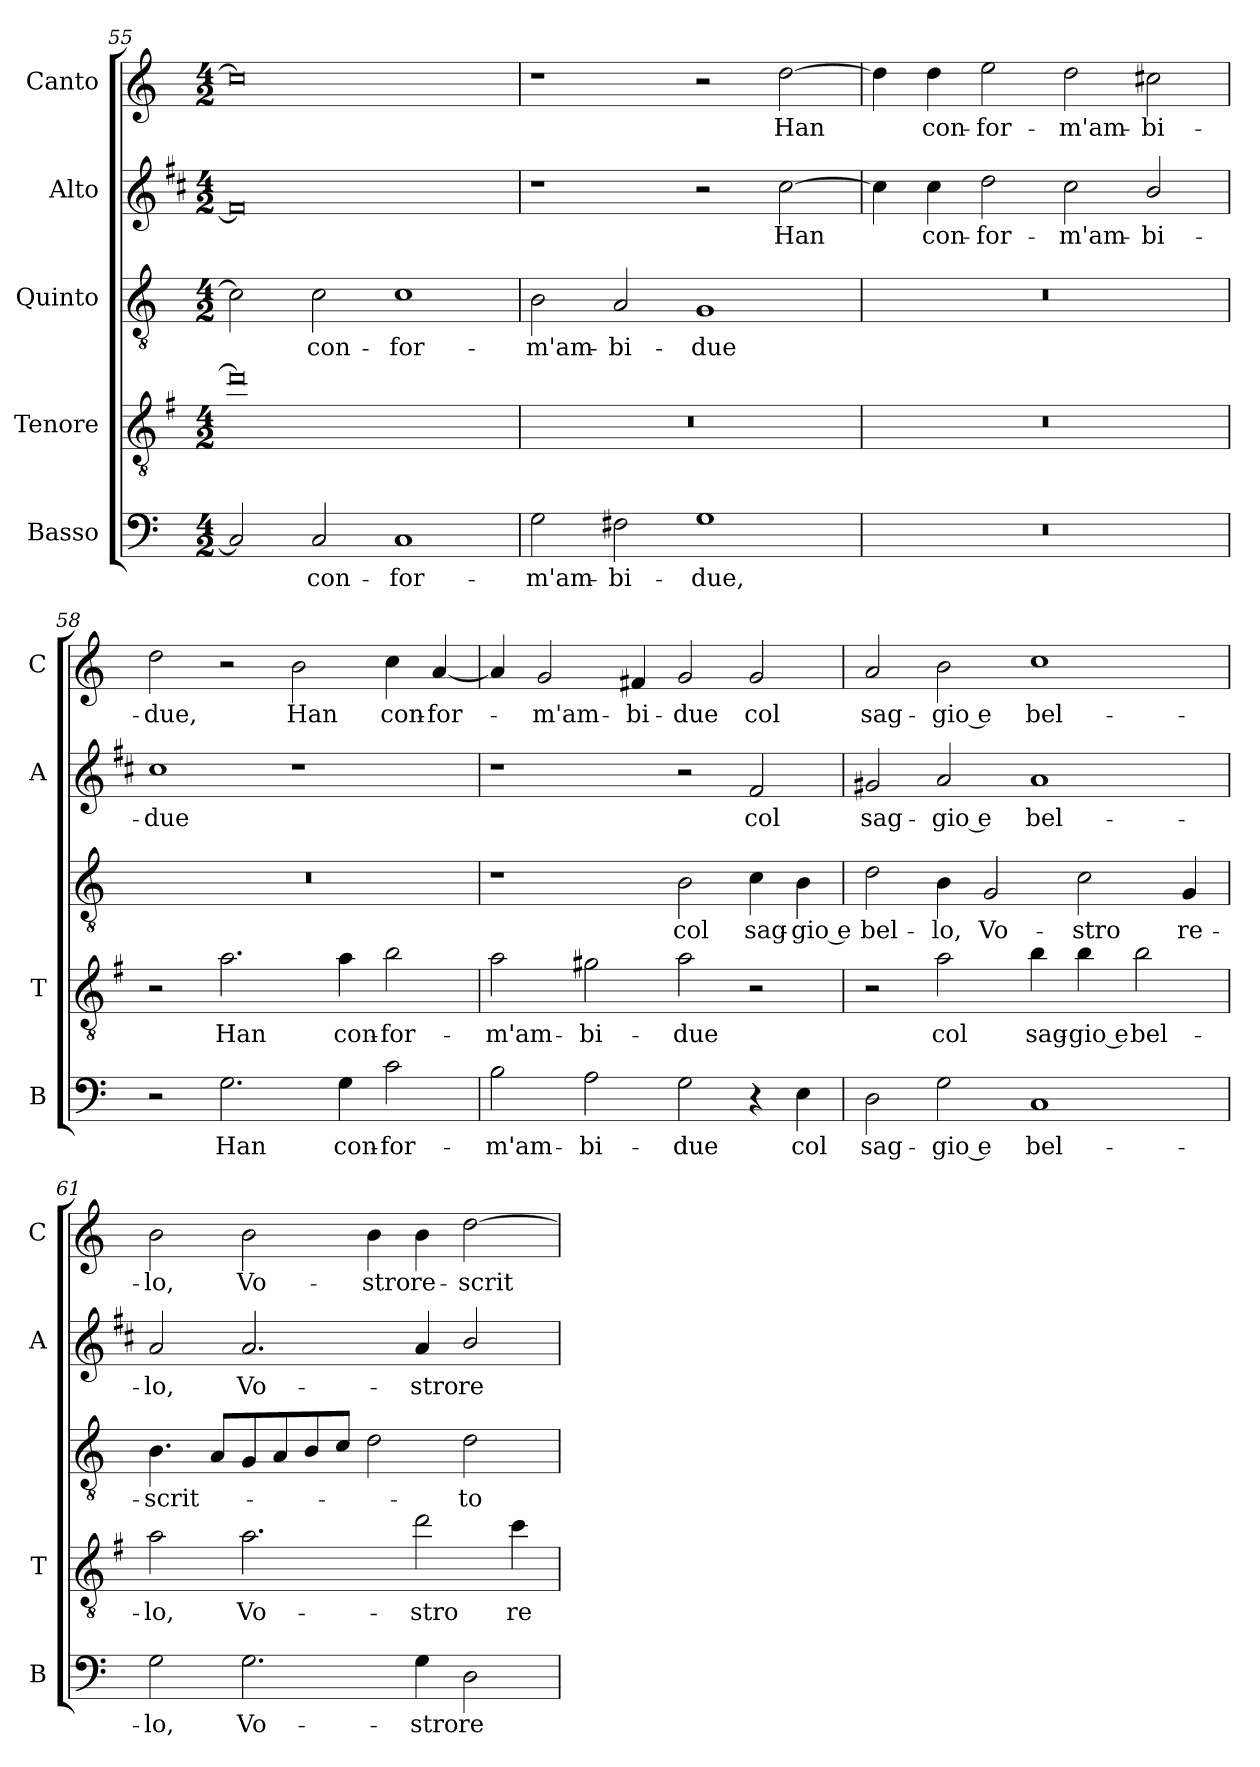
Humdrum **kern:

**kern	**text	**kern	**text	**kern	**text	**kern	**text	**kern	**text
*part5	*part5	*part4	*part4	*part3	*part3	*part2	*part2	*part1	*part1
*staff5	*staff5	*staff4	*staff4	*staff3	*staff3	*staff2	*staff2	*staff1	*staff1
*I"Basso	*	*I"Tenore	*	*I"Quinto	*	*I"Alto	*	*I"Canto	*
*I'B	*	*I'T	*	*	*	*I'A	*	*I'C	*
*clefF4	*	*clefGv2	*	*clefGv2	*	*clefG2	*	*clefG2	*
*	*	*ITrd4c7	*	*	*	*ITrd1c2	*	*	*
*k[]	*	*k[]	*	*k[]	*	*k[]	*	*k[]	*
*C:	*	*C:	*	*C:	*	*C:	*	*C:	*
*M4/2	*	*M4/2	*	*M4/2	*	*M4/2	*	*M4/2	*
=55	=55	=55	=55	=55	=55	=55	=55	=55	=55
2C/]	.	0g]	.	2c\]	.	0e]	.	0cc]	.
!	!LO:LY:b	!	!	!	!LO:LY:b	!	!	!	!
2C/	con-	.	.	2c\	con-	.	.	.	.
!	!LO:LY:b	!	!	!	!LO:LY:b	!	!	!	!
1C	-for-	.	.	1c	-for-	.	.	.	.
=56	=56	=56	=56	=56	=56	=56	=56	=56	=56
!	!LO:LY:b	!	!	!	!LO:LY:b	!	!	!	!
2G\	-m'am-	0r	.	2B\	-m'am-	1r	.	1r	.
!	!LO:LY:b	!	!	!	!LO:LY:b	!	!	!	!
2F#X\	-bi-	.	.	2A/	-bi-	.	.	.	.
!	!LO:LY:b	!	!	!	!LO:LY:b	!	!	!	!
1G	-due,	.	.	1G	-due	2r	.	2r	.
!	!	!	!	!	!	!	!LO:LY:b	!	!LO:LY:b
.	.	.	.	.	.	[2b\	Han	[2dd\	Han
=57	=57	=57	=57	=57	=57	=57	=57	=57	=57
0r	.	0r	.	0r	.	4b\]	.	4dd\]	.
!	!	!	!	!	!	!	!LO:LY:b	!	!LO:LY:b
.	.	.	.	.	.	4b\	con-	4dd\	con-
!	!	!	!	!	!	!	!LO:LY:b	!	!LO:LY:b
.	.	.	.	.	.	2cc\	-for-	2ee\	-for-
!	!	!	!	!	!	!	!LO:LY:b	!	!LO:LY:b
.	.	.	.	.	.	2b\	-m'am-	2dd\	-m'am-
!	!	!	!	!	!	!	!LO:LY:b	!	!LO:LY:b
.	.	.	.	.	.	2a/	-bi-	2cc#X\	-bi-
=58	=58	=58	=58	=58	=58	=58	=58	=58	=58
!	!	!	!	!	!	!	!LO:LY:b	!	!LO:LY:b
2r	.	2r	.	0r	.	1b	-due	2dd\	-due,
!	!LO:LY:b	!	!LO:LY:b	!	!	!	!	!	!
2.G\	Han	2.d\	Han	.	.	.	.	2r	.
!	!	!	!	!	!	!	!	!	!LO:LY:b
.	.	.	.	.	.	1r	.	2b\	Han
!	!LO:LY:b	!	!LO:LY:b	!	!	!	!	!	!
4G\	con-	4d\	con-	.	.	.	.	.	.
!	!LO:LY:b	!	!LO:LY:b	!	!	!	!	!	!LO:LY:b
2c\	-for-	2e\	-for-	.	.	.	.	4cc\	con-
!	!	!	!	!	!	!	!	!	!LO:LY:b
.	.	.	.	.	.	.	.	[4a/	-for-
!!LO:PB:g=z
=59	=59	=59	=59	=59	=59	=59	=59	=59	=59
!	!LO:LY:b	!	!LO:LY:b	!	!	!	!	!	!
2B\	-m'am-	2d\	-m'am-	1r	.	1r	.	4a/]	.
!	!	!	!	!	!	!	!	!	!LO:LY:b
.	.	.	.	.	.	.	.	2g/	-m'am-
!	!LO:LY:b	!	!LO:LY:b	!	!	!	!	!	!
2A\	-bi-	2c#X\	-bi-	.	.	.	.	.	.
!	!	!	!	!	!	!	!	!	!LO:LY:b
.	.	.	.	.	.	.	.	4f#X/	-bi-
!	!LO:LY:b	!	!LO:LY:b	!	!LO:LY:b	!	!	!	!LO:LY:b
2G\	-due	2d\	-due	2B\	col	2r	.	2g/	-due
!	!	!	!	!	!LO:LY:b	!	!LO:LY:b	!	!LO:LY:b
4r	.	2r	.	4c\	sag-	2e/	col	2g/	col
!	!LO:LY:b	!	!	!	!LO:LY:b	!	!	!	!
4E\	col	.	.	4B\	-gio e	.	.	.	.
=60	=60	=60	=60	=60	=60	=60	=60	=60	=60
!	!LO:LY:b	!	!	!	!LO:LY:b	!	!LO:LY:b	!	!LO:LY:b
2D\	sag-	2r	.	2d\	bel-	2f#X/	sag-	2a/	sag-
!	!LO:LY:b	!	!LO:LY:b	!	!LO:LY:b	!	!LO:LY:b	!	!LO:LY:b
2G\	-gio e	2d\	col	4B\	-lo,	2g/	-gio e	2b\	-gio e
!	!	!	!	!	!LO:LY:b	!	!	!	!
.	.	.	.	2G/	Vo-	.	.	.	.
!	!LO:LY:b	!	!LO:LY:b	!	!	!	!LO:LY:b	!	!LO:LY:b
1C	bel-	4e\	sag-	.	.	1g	bel-	1cc	bel-
!	!	!	!LO:LY:b	!	!LO:LY:b	!	!	!	!
.	.	4e\	-gio e	2c\	-stro	.	.	.	.
!	!	!	!LO:LY:b	!	!	!	!	!	!
.	.	2e\	bel-	.	.	.	.	.	.
!	!	!	!	!	!LO:LY:b	!	!	!	!
.	.	.	.	4G/	re-	.	.	.	.
=61	=61	=61	=61	=61	=61	=61	=61	=61	=61
!	!LO:LY:b	!	!LO:LY:b	!	!LO:LY:b	!	!LO:LY:b	!	!LO:LY:b
2G\	-lo,	2d\	-lo,	4.B\	-scrit-	2g/	-lo,	2b\	-lo,
.	.	.	.	8A/L	.	.	.	.	.
!	!LO:LY:b	!	!LO:LY:b	!	!	!	!LO:LY:b	!	!LO:LY:b
2.G\	Vo-	2.d\	Vo-	8G/	.	2.g/	Vo-	2b\	Vo-
.	.	.	.	8A/	.	.	.	.	.
.	.	.	.	8B/	.	.	.	.	.
.	.	.	.	8c/J	.	.	.	.	.
!	!	!	!	!	!	!	!	!	!LO:LY:b
.	.	.	.	2d\	.	.	.	4b\	-stro
!	!LO:LY:b	!	!LO:LY:b	!	!	!	!LO:LY:b	!	!LO:LY:b
4G\	-stro	2g\	-stro	.	.	4g/	-stro	4b\	re-
!	!LO:LY:b	!	!	!	!LO:LY:b	!	!LO:LY:b	!	!LO:LY:b
2D\	re-	.	.	2d\	-to	2a/	re-	[2dd\	-scrit-
!	!	!	!LO:LY:b	!	!	!	!	!	!
.	.	4f\	re-	.	.	.	.	.	.
=	=	=	=	=	=	=	=	=	=
*-	*-	*-	*-	*-	*-	*-	*-	*-	*-
